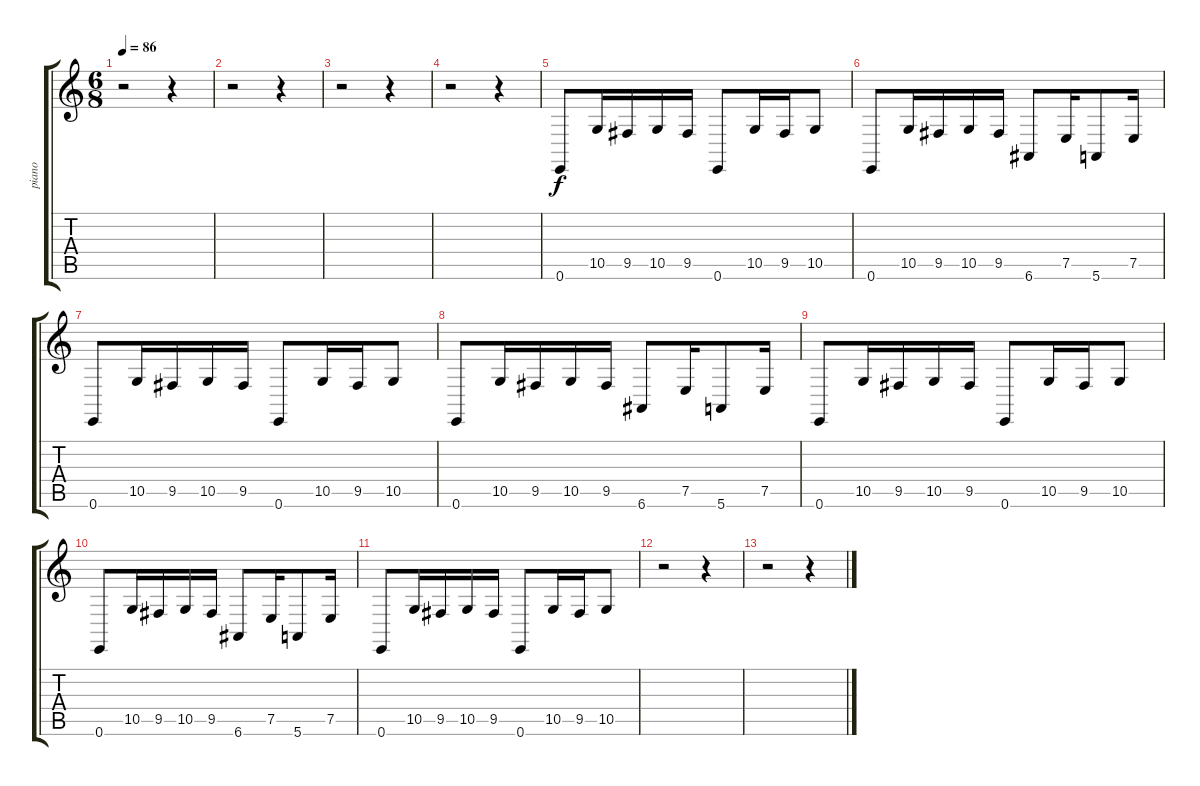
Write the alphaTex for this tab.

\track ("piano" "piano") {instrument acousticgrandpiano}
\staff {score tabs}
\tuning (E4 B3 G3 D3 A2 E2) {hide}
\ts (6 8)
\tempo 86
\clef g2
\ks c
r.2{dy f} r.4 |
r.2 r.4 |
r.2 r.4 |
r.2 r.4 |
0.6.8 10.5.16 9.5.16 10.5.16 9.5.16 0.6.8 10.5.16 9.5.16 10.5.8 |
0.6.8 10.5.16 9.5.16 10.5.16 9.5.16 6.6.8 7.5.16 5.6.8 7.5.16 |
0.6.8 10.5.16 9.5.16 10.5.16 9.5.16 0.6.8 10.5.16 9.5.16 10.5.8 |
0.6.8 10.5.16 9.5.16 10.5.16 9.5.16 6.6.8 7.5.16 5.6.8 7.5.16 |
0.6.8 10.5.16 9.5.16 10.5.16 9.5.16 0.6.8 10.5.16 9.5.16 10.5.8 |
0.6.8 10.5.16 9.5.16 10.5.16 9.5.16 6.6.8 7.5.16 5.6.8 7.5.16 |
0.6.8 10.5.16 9.5.16 10.5.16 9.5.16 0.6.8 10.5.16 9.5.16 10.5.8 |
r.2 r.4 |
r.2 r.4
